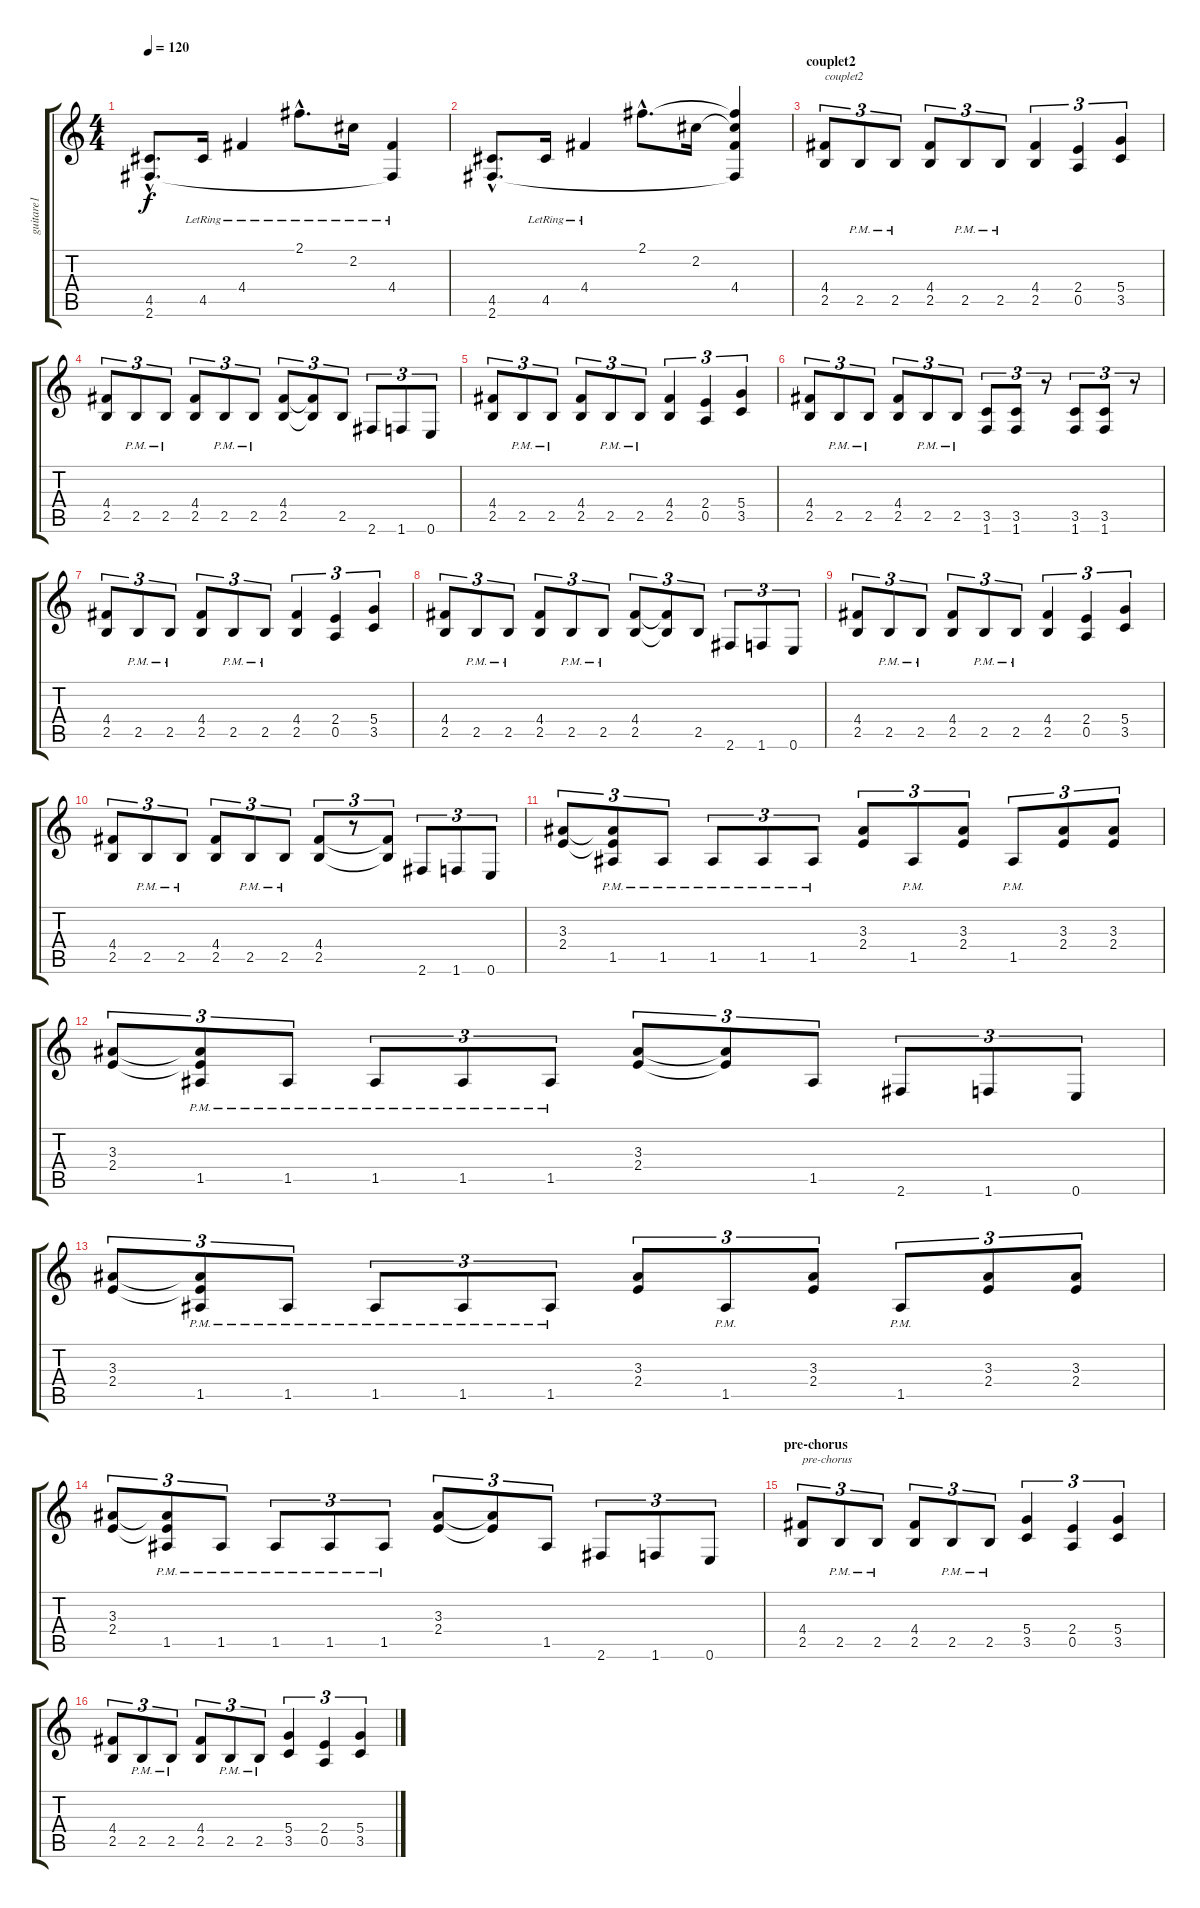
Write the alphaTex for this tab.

\track ("guitare1" "guitare1") {instrument distortionguitar}
\staff {score tabs}
\tuning (E4 B3 G3 D3 A2 E2) {hide}
\ts (4 4)
\tempo 120
\clef g2
\ks c
(4.5{hac} 2.6{hac}).8{d dy f} 4.5{lr}.16 4.4{lr}.4 2.1{hac lr}.8{d} 2.2{lr}.16 (4.4{lr} 2.6{t}).4 |
(4.5{hac} 2.6{hac}).8{d} 4.5{lr}.16 4.4{lr}.4 2.1{hac}.8{d} 2.2.16 (2.1{t} 2.2{t} 4.4 2.6{t}).4 |
\section ("" "couplet2")
(4.4 2.5).8{tu (3 2) txt "couplet2"} 2.5{pm}.8{tu (3 2)} 2.5{pm}.8{tu (3 2)} (4.4 2.5).8{tu (3 2)} 2.5{pm}.8{tu (3 2)} 2.5{pm}.8{tu (3 2)} (4.4 2.5).4{tu (3 2)} (2.4 0.5).4{tu (3 2)} (5.4 3.5).4{tu (3 2)} |
(4.4 2.5).8{tu (3 2)} 2.5{pm}.8{tu (3 2)} 2.5{pm}.8{tu (3 2)} (4.4 2.5).8{tu (3 2)} 2.5{pm}.8{tu (3 2)} 2.5{pm}.8{tu (3 2)} (4.4 2.5).8{tu (3 2)} (4.4{t} 2.5{t}).8{tu (3 2)} 2.5.8{tu (3 2)} 2.6.8{tu (3 2)} 1.6.8{tu (3 2)} 0.6.8{tu (3 2)} |
(4.4 2.5).8{tu (3 2)} 2.5{pm}.8{tu (3 2)} 2.5{pm}.8{tu (3 2)} (4.4 2.5).8{tu (3 2)} 2.5{pm}.8{tu (3 2)} 2.5{pm}.8{tu (3 2)} (4.4 2.5).4{tu (3 2)} (2.4 0.5).4{tu (3 2)} (5.4 3.5).4{tu (3 2)} |
(4.4 2.5).8{tu (3 2)} 2.5{pm}.8{tu (3 2)} 2.5{pm}.8{tu (3 2)} (4.4 2.5).8{tu (3 2)} 2.5{pm}.8{tu (3 2)} 2.5{pm}.8{tu (3 2)} (3.5 1.6).8{tu (3 2)} (3.5 1.6).8{tu (3 2)} r.8{tu (3 2)} (3.5 1.6).8{tu (3 2)} (3.5 1.6).8{tu (3 2)} r.8{tu (3 2)} |
(4.4 2.5).8{tu (3 2)} 2.5{pm}.8{tu (3 2)} 2.5{pm}.8{tu (3 2)} (4.4 2.5).8{tu (3 2)} 2.5{pm}.8{tu (3 2)} 2.5{pm}.8{tu (3 2)} (4.4 2.5).4{tu (3 2)} (2.4 0.5).4{tu (3 2)} (5.4 3.5).4{tu (3 2)} |
(4.4 2.5).8{tu (3 2)} 2.5{pm}.8{tu (3 2)} 2.5{pm}.8{tu (3 2)} (4.4 2.5).8{tu (3 2)} 2.5{pm}.8{tu (3 2)} 2.5{pm}.8{tu (3 2)} (4.4 2.5).8{tu (3 2)} (4.4{t} 2.5{t}).8{tu (3 2)} 2.5.8{tu (3 2)} 2.6.8{tu (3 2)} 1.6.8{tu (3 2)} 0.6.8{tu (3 2)} |
(4.4 2.5).8{tu (3 2)} 2.5{pm}.8{tu (3 2)} 2.5{pm}.8{tu (3 2)} (4.4 2.5).8{tu (3 2)} 2.5{pm}.8{tu (3 2)} 2.5{pm}.8{tu (3 2)} (4.4 2.5).4{tu (3 2)} (2.4 0.5).4{tu (3 2)} (5.4 3.5).4{tu (3 2)} |
(4.4 2.5).8{tu (3 2)} 2.5{pm}.8{tu (3 2)} 2.5{pm}.8{tu (3 2)} (4.4 2.5).8{tu (3 2)} 2.5{pm}.8{tu (3 2)} 2.5{pm}.8{tu (3 2)} (4.4 2.5).8{tu (3 2)} r.8{tu (3 2)} (4.4{t} 2.5{t}).8{tu (3 2)} 2.6.8{tu (3 2)} 1.6.8{tu (3 2)} 0.6.8{tu (3 2)} |
(3.3 2.4).8{tu (3 2)} (3.3{t} 2.4{t} 1.5{pm}).8{tu (3 2)} 1.5{pm}.8{tu (3 2)} 1.5{pm}.8{tu (3 2)} 1.5{pm}.8{tu (3 2)} 1.5{pm}.8{tu (3 2)} (3.3 2.4).8{tu (3 2)} 1.5{pm}.8{tu (3 2)} (3.3 2.4).8{tu (3 2)} 1.5{pm}.8{tu (3 2)} (3.3 2.4).8{tu (3 2)} (3.3 2.4).8{tu (3 2)} |
(3.3 2.4).8{tu (3 2)} (3.3{t} 2.4{t} 1.5{pm}).8{tu (3 2)} 1.5{pm}.8{tu (3 2)} 1.5{pm}.8{tu (3 2)} 1.5{pm}.8{tu (3 2)} 1.5{pm}.8{tu (3 2)} (3.3 2.4).8{tu (3 2)} (3.3{t} 2.4{t}).8{tu (3 2)} 1.5.8{tu (3 2)} 2.6.8{tu (3 2)} 1.6.8{tu (3 2)} 0.6.8{tu (3 2)} |
(3.3 2.4).8{tu (3 2)} (3.3{t} 2.4{t} 1.5{pm}).8{tu (3 2)} 1.5{pm}.8{tu (3 2)} 1.5{pm}.8{tu (3 2)} 1.5{pm}.8{tu (3 2)} 1.5{pm}.8{tu (3 2)} (3.3 2.4).8{tu (3 2)} 1.5{pm}.8{tu (3 2)} (3.3 2.4).8{tu (3 2)} 1.5{pm}.8{tu (3 2)} (3.3 2.4).8{tu (3 2)} (3.3 2.4).8{tu (3 2)} |
(3.3 2.4).8{tu (3 2)} (3.3{t} 2.4{t} 1.5{pm}).8{tu (3 2)} 1.5{pm}.8{tu (3 2)} 1.5{pm}.8{tu (3 2)} 1.5{pm}.8{tu (3 2)} 1.5{pm}.8{tu (3 2)} (3.3 2.4).8{tu (3 2)} (3.3{t} 2.4{t}).8{tu (3 2)} 1.5.8{tu (3 2)} 2.6.8{tu (3 2)} 1.6.8{tu (3 2)} 0.6.8{tu (3 2)} |
\section ("" "pre-chorus")
(4.4 2.5).8{tu (3 2) txt "pre-chorus"} 2.5{pm}.8{tu (3 2)} 2.5{pm}.8{tu (3 2)} (4.4 2.5).8{tu (3 2)} 2.5{pm}.8{tu (3 2)} 2.5{pm}.8{tu (3 2)} (5.4 3.5).4{tu (3 2)} (2.4 0.5).4{tu (3 2)} (5.4 3.5).4{tu (3 2)} |
(4.4 2.5).8{tu (3 2)} 2.5{pm}.8{tu (3 2)} 2.5{pm}.8{tu (3 2)} (4.4 2.5).8{tu (3 2)} 2.5{pm}.8{tu (3 2)} 2.5{pm}.8{tu (3 2)} (5.4 3.5).4{tu (3 2)} (2.4 0.5).4{tu (3 2)} (5.4 3.5).4{tu (3 2)}
